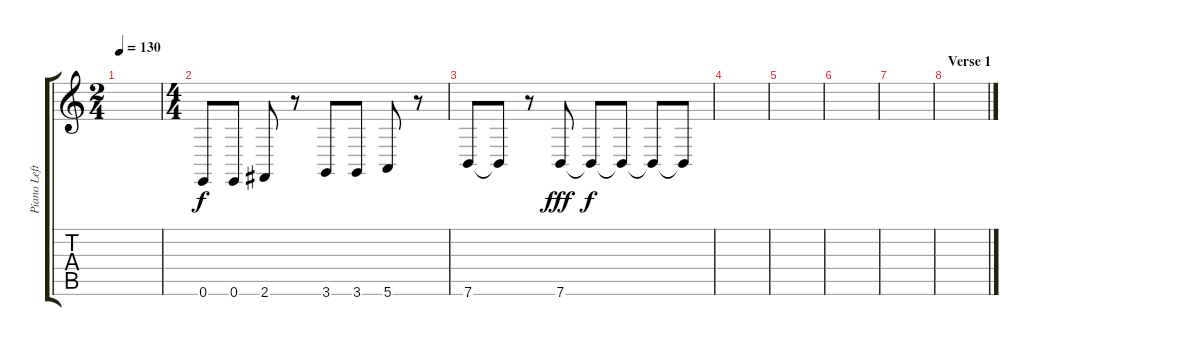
\track ("Piano Left Hand" "Piano Left") {instrument brightacousticpiano}
\staff {score tabs}
\tuning (E4 B3 G3 D3 A2 E2) {hide}
\ts (2 4)
\tempo 130
\clef g2
\ks c
|
\ts (4 4)
0.6.8{balance 0} 0.6.8{balance 3} 2.6.8{balance 8} r.8 3.6.8{balance 10} 3.6.8 5.6.8{balance 13} r.8 |
7.6.8{balance 16} 7.6{t}.8{dy f} r.8 7.6.8{dy fff} 7.6{t}.8{dy f} 7.6{t}.8 7.6{t}.8 7.6{t}.8 |
|
|
|
|
\section ("" "Verse 1")
